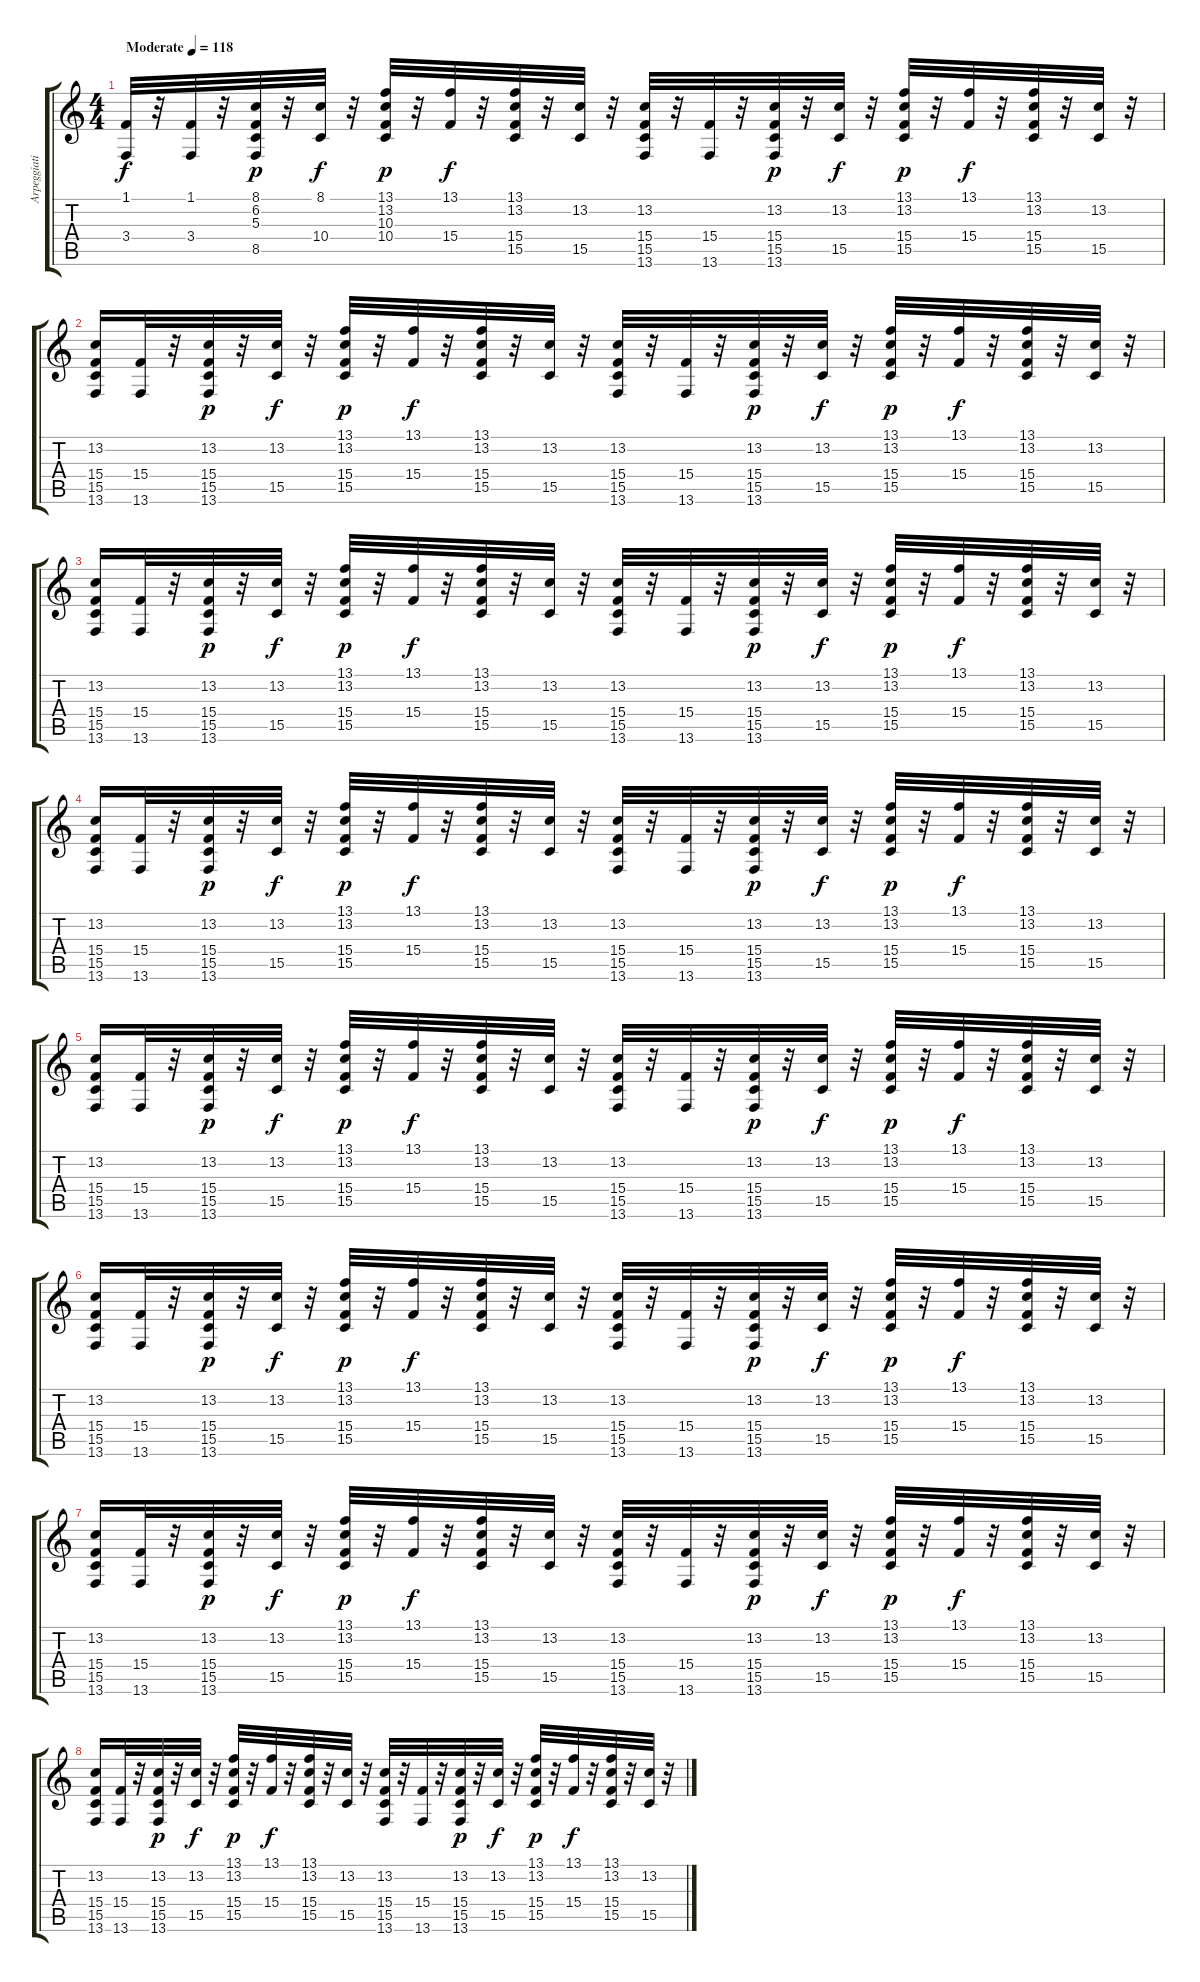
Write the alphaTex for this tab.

\track ("Arpeggiation" "Arpeggiati") {instrument accordion}
\staff {score tabs}
\tuning (E4 B3 G3 D3 A2 E2) {hide}
\ts (4 4)
\tempo (118 "Moderate")
\clef g2
\ks c
(1.1 3.4).32{dy f instrument accordion} r.32 (1.1 3.4).32 r.32 (8.1 6.2 5.3 8.5).32{dy p} r.32 (8.1 10.4).32{dy f} r.32 (13.1 13.2 10.3 10.4).32{dy p} r.32 (13.1 15.4).32{dy f} r.32 (13.1 13.2 15.4 15.5).32 r.32 (13.2 15.5).32 r.32 (13.2 15.4 15.5 13.6).32 r.32 (15.4 13.6).32 r.32 (13.2 15.4 15.5 13.6).32{dy p} r.32 (13.2 15.5).32{dy f} r.32 (13.1 13.2 15.4 15.5).32{dy p} r.32 (13.1 15.4).32{dy f} r.32 (13.1 13.2 15.4 15.5).32 r.32 (13.2 15.5).32 r.32 |
(13.2 15.4 15.5 13.6).16 (15.4 13.6).32 r.32 (13.2 15.4 15.5 13.6).32{dy p} r.32 (13.2 15.5).32{dy f} r.32 (13.1 13.2 15.4 15.5).32{dy p} r.32 (13.1 15.4).32{dy f} r.32 (13.1 13.2 15.4 15.5).32 r.32 (13.2 15.5).32 r.32 (13.2 15.4 15.5 13.6).32 r.32 (15.4 13.6).32 r.32 (13.2 15.4 15.5 13.6).32{dy p} r.32 (13.2 15.5).32{dy f} r.32 (13.1 13.2 15.4 15.5).32{dy p} r.32 (13.1 15.4).32{dy f} r.32 (13.1 13.2 15.4 15.5).32 r.32 (13.2 15.5).32 r.32 |
(13.2 15.4 15.5 13.6).16 (15.4 13.6).32 r.32 (13.2 15.4 15.5 13.6).32{dy p} r.32 (13.2 15.5).32{dy f} r.32 (13.1 13.2 15.4 15.5).32{dy p} r.32 (13.1 15.4).32{dy f} r.32 (13.1 13.2 15.4 15.5).32 r.32 (13.2 15.5).32 r.32 (13.2 15.4 15.5 13.6).32 r.32 (15.4 13.6).32 r.32 (13.2 15.4 15.5 13.6).32{dy p} r.32 (13.2 15.5).32{dy f} r.32 (13.1 13.2 15.4 15.5).32{dy p} r.32 (13.1 15.4).32{dy f} r.32 (13.1 13.2 15.4 15.5).32 r.32 (13.2 15.5).32 r.32 |
(13.2 15.4 15.5 13.6).16 (15.4 13.6).32 r.32 (13.2 15.4 15.5 13.6).32{dy p} r.32 (13.2 15.5).32{dy f} r.32 (13.1 13.2 15.4 15.5).32{dy p} r.32 (13.1 15.4).32{dy f} r.32 (13.1 13.2 15.4 15.5).32 r.32 (13.2 15.5).32 r.32 (13.2 15.4 15.5 13.6).32 r.32 (15.4 13.6).32 r.32 (13.2 15.4 15.5 13.6).32{dy p} r.32 (13.2 15.5).32{dy f} r.32 (13.1 13.2 15.4 15.5).32{dy p} r.32 (13.1 15.4).32{dy f} r.32 (13.1 13.2 15.4 15.5).32 r.32 (13.2 15.5).32 r.32 |
(13.2 15.4 15.5 13.6).16 (15.4 13.6).32 r.32 (13.2 15.4 15.5 13.6).32{dy p} r.32 (13.2 15.5).32{dy f} r.32 (13.1 13.2 15.4 15.5).32{dy p} r.32 (13.1 15.4).32{dy f} r.32 (13.1 13.2 15.4 15.5).32 r.32 (13.2 15.5).32 r.32 (13.2 15.4 15.5 13.6).32 r.32 (15.4 13.6).32 r.32 (13.2 15.4 15.5 13.6).32{dy p} r.32 (13.2 15.5).32{dy f} r.32 (13.1 13.2 15.4 15.5).32{dy p} r.32 (13.1 15.4).32{dy f} r.32 (13.1 13.2 15.4 15.5).32 r.32 (13.2 15.5).32 r.32 |
(13.2 15.4 15.5 13.6).16 (15.4 13.6).32 r.32 (13.2 15.4 15.5 13.6).32{dy p} r.32 (13.2 15.5).32{dy f} r.32 (13.1 13.2 15.4 15.5).32{dy p} r.32 (13.1 15.4).32{dy f} r.32 (13.1 13.2 15.4 15.5).32 r.32 (13.2 15.5).32 r.32 (13.2 15.4 15.5 13.6).32 r.32 (15.4 13.6).32 r.32 (13.2 15.4 15.5 13.6).32{dy p} r.32 (13.2 15.5).32{dy f} r.32 (13.1 13.2 15.4 15.5).32{dy p} r.32 (13.1 15.4).32{dy f} r.32 (13.1 13.2 15.4 15.5).32 r.32 (13.2 15.5).32 r.32 |
(13.2 15.4 15.5 13.6).16 (15.4 13.6).32 r.32 (13.2 15.4 15.5 13.6).32{dy p} r.32 (13.2 15.5).32{dy f} r.32 (13.1 13.2 15.4 15.5).32{dy p} r.32 (13.1 15.4).32{dy f} r.32 (13.1 13.2 15.4 15.5).32 r.32 (13.2 15.5).32 r.32 (13.2 15.4 15.5 13.6).32 r.32 (15.4 13.6).32 r.32 (13.2 15.4 15.5 13.6).32{dy p} r.32 (13.2 15.5).32{dy f} r.32 (13.1 13.2 15.4 15.5).32{dy p} r.32 (13.1 15.4).32{dy f} r.32 (13.1 13.2 15.4 15.5).32 r.32 (13.2 15.5).32 r.32 |
(13.2 15.4 15.5 13.6).16 (15.4 13.6).32 r.32 (13.2 15.4 15.5 13.6).32{dy p} r.32 (13.2 15.5).32{dy f} r.32 (13.1 13.2 15.4 15.5).32{dy p} r.32 (13.1 15.4).32{dy f} r.32 (13.1 13.2 15.4 15.5).32 r.32 (13.2 15.5).32 r.32 (13.2 15.4 15.5 13.6).32 r.32 (15.4 13.6).32 r.32 (13.2 15.4 15.5 13.6).32{dy p} r.32 (13.2 15.5).32{dy f} r.32 (13.1 13.2 15.4 15.5).32{dy p} r.32 (13.1 15.4).32{dy f} r.32 (13.1 13.2 15.4 15.5).32 r.32 (13.2 15.5).32 r.32
